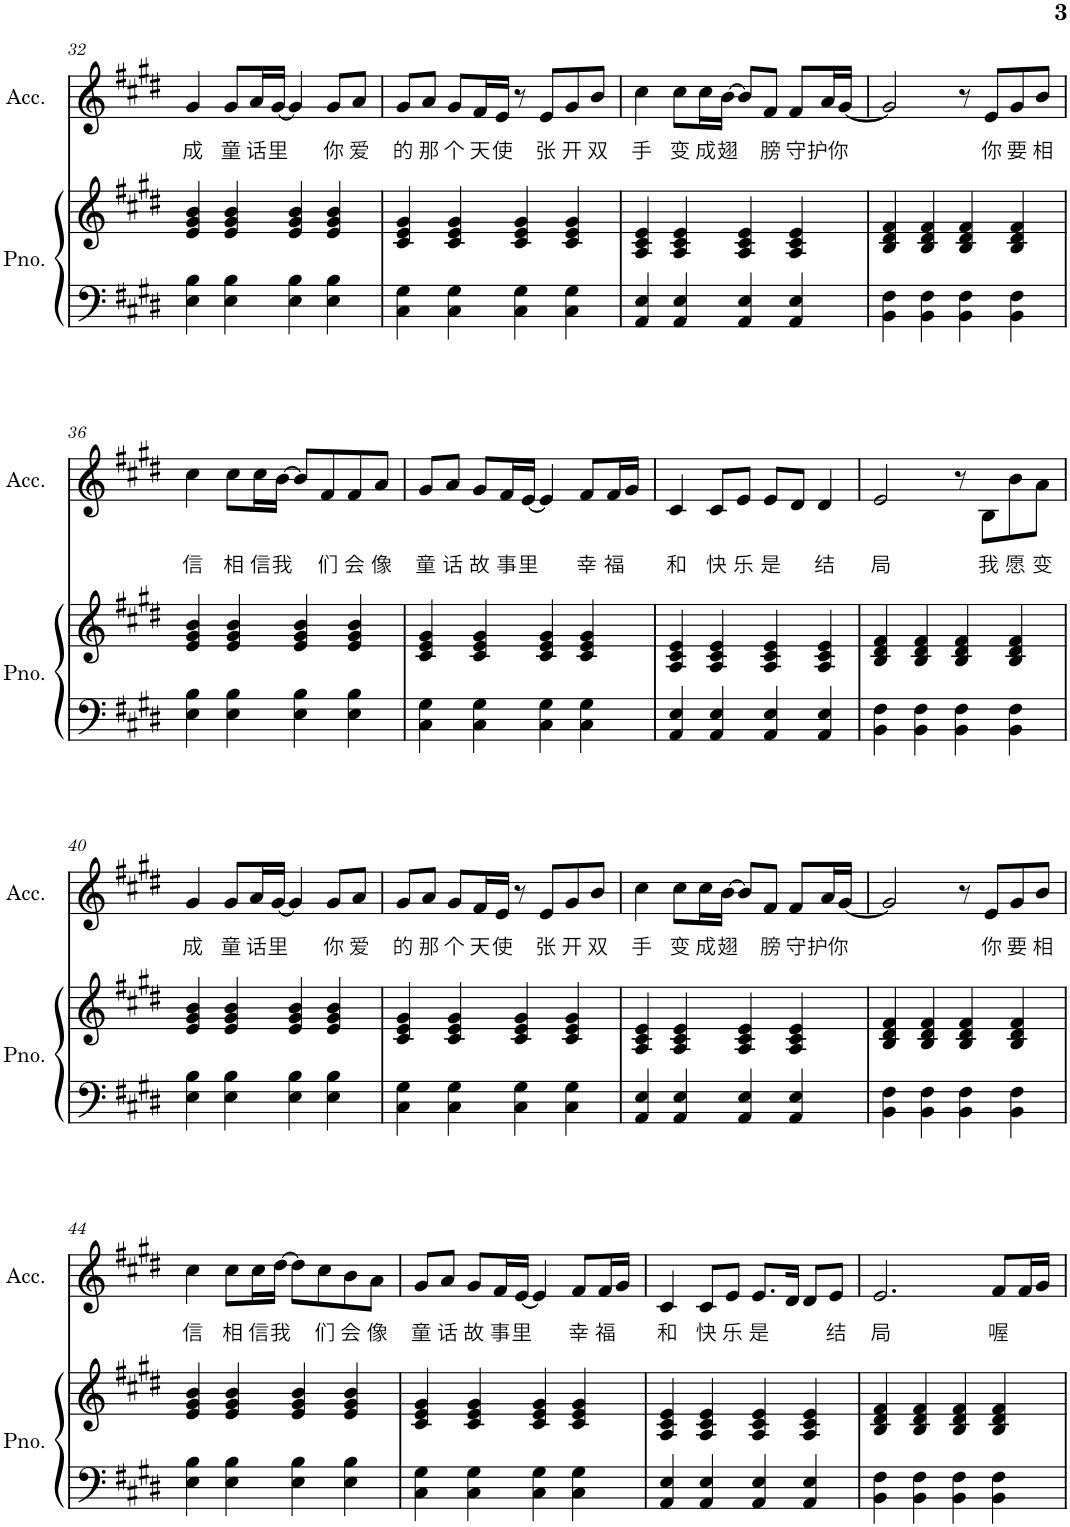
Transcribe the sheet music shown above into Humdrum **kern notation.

**kern	**kern	**kern	**text
*part2	*part2	*part1	*part1
*staff3	*staff2	*staff1	*staff1
*I"Piano	*	*I"Accordion	*
*I'Pno.	*	*I'Acc.	*
!!LO:PB:g=z
*clefF4	*clefG2	*clefG2	*
*k[f#c#g#d#]	*k[f#c#g#d#]	*k[f#c#g#d#]	*
*M4/4	*M4/4	*M4/4	*
=32	=32	=32	=32
!	!	!	!LO:LY:b
4E\ 4B\	4e/ 4g#/ 4b/	4g#/	成
!	!	!	!LO:LY:b
4E\ 4B\	4e/ 4g#/ 4b/	8g#/L	童
!	!	!	!LO:LY:b
.	.	16a/L	话
!	!	!	!LO:LY:b
.	.	[16g#/JJ	里
4E\ 4B\	4e/ 4g#/ 4b/	4g#/]	.
!	!	!	!LO:LY:b
4E\ 4B\	4e/ 4g#/ 4b/	8g#/L	你
!	!	!	!LO:LY:b
.	.	8a/J	爱
=33	=33	=33	=33
!	!	!	!LO:LY:b
4C#\ 4G#\	4c#/ 4e/ 4g#/	8g#/L	的
!	!	!	!LO:LY:b
.	.	8a/J	那
!	!	!	!LO:LY:b
4C#\ 4G#\	4c#/ 4e/ 4g#/	8g#/L	个
!	!	!	!LO:LY:b
.	.	16f#/L	天
!	!	!	!LO:LY:b
.	.	16e/JJ	使
4C#\ 4G#\	4c#/ 4e/ 4g#/	8r	.
!	!	!	!LO:LY:b
.	.	8e/L	张
!	!	!	!LO:LY:b
4C#\ 4G#\	4c#/ 4e/ 4g#/	8g#/	开
!	!	!	!LO:LY:b
.	.	8b/J	双
=34	=34	=34	=34
!	!	!	!LO:LY:b
4AA/ 4E/	4A/ 4c#/ 4e/	4cc#\	手
!	!	!	!LO:LY:b
4AA/ 4E/	4A/ 4c#/ 4e/	8cc#\L	变
!	!	!	!LO:LY:b
.	.	16cc#\L	成
!	!	!	!LO:LY:b
.	.	[16b\JJ	翅
4AA/ 4E/	4A/ 4c#/ 4e/	8b/L]	.
!	!	!	!LO:LY:b
.	.	8f#/J	膀
!	!	!	!LO:LY:b
4AA/ 4E/	4A/ 4c#/ 4e/	8f#/L	守
!	!	!	!LO:LY:b
.	.	16a/L	护你
.	.	[16g#/JJ	.
=35	=35	=35	=35
4BB\ 4F#\	4B/ 4d#/ 4f#/	2g#/]	.
4BB\ 4F#\	4B/ 4d#/ 4f#/	.	.
4BB\ 4F#\	4B/ 4d#/ 4f#/	8r	.
!	!	!	!LO:LY:b
.	.	8e/L	你
!	!	!	!LO:LY:b
4BB\ 4F#\	4B/ 4d#/ 4f#/	8g#/	要
!	!	!	!LO:LY:b
.	.	8b/J	相
!!LO:LB:g=z
=36	=36	=36	=36
!	!	!	!LO:LY:b
4E\ 4B\	4e/ 4g#/ 4b/	4cc#\	信
!	!	!	!LO:LY:b
4E\ 4B\	4e/ 4g#/ 4b/	8cc#\L	相
!	!	!	!LO:LY:b
.	.	16cc#\L	信
!	!	!	!LO:LY:b
.	.	[16b\JJ	我
4E\ 4B\	4e/ 4g#/ 4b/	8b/L]	.
!	!	!	!LO:LY:b
.	.	8f#/	们
!	!	!	!LO:LY:b
4E\ 4B\	4e/ 4g#/ 4b/	8f#/	会
!	!	!	!LO:LY:b
.	.	8a/J	像
=37	=37	=37	=37
!	!	!	!LO:LY:b
4C#\ 4G#\	4c#/ 4e/ 4g#/	8g#/L	童
!	!	!	!LO:LY:b
.	.	8a/J	话
!	!	!	!LO:LY:b
4C#\ 4G#\	4c#/ 4e/ 4g#/	8g#/L	故
!	!	!	!LO:LY:b
.	.	16f#/L	事
!	!	!	!LO:LY:b
.	.	[16e/JJ	里
4C#\ 4G#\	4c#/ 4e/ 4g#/	4e/]	.
!	!	!	!LO:LY:b
4C#\ 4G#\	4c#/ 4e/ 4g#/	8f#/L	幸
!	!	!	!LO:LY:b
.	.	16f#/L	福
.	.	16g#/JJ	.
=38	=38	=38	=38
!	!	!	!LO:LY:b
4AA/ 4E/	4A/ 4c#/ 4e/	4c#/	和
!	!	!	!LO:LY:b
4AA/ 4E/	4A/ 4c#/ 4e/	8c#/L	快
!	!	!	!LO:LY:b
.	.	8e/J	乐
!	!	!	!LO:LY:b
4AA/ 4E/	4A/ 4c#/ 4e/	8e/L	是
.	.	8d#/J	.
!	!	!	!LO:LY:b
4AA/ 4E/	4A/ 4c#/ 4e/	4d#/	结
=39	=39	=39	=39
!	!	!	!LO:LY:b
4BB\ 4F#\	4B/ 4d#/ 4f#/	2e/	局
4BB\ 4F#\	4B/ 4d#/ 4f#/	.	.
4BB\ 4F#\	4B/ 4d#/ 4f#/	8r	.
!	!	!	!LO:LY:b
.	.	8B\L	我
!	!	!	!LO:LY:b
4BB\ 4F#\	4B/ 4d#/ 4f#/	8b\	愿
!	!	!	!LO:LY:b
.	.	8a\J	变
!!LO:LB:g=z
=40	=40	=40	=40
!	!	!	!LO:LY:b
4E\ 4B\	4e/ 4g#/ 4b/	4g#/	成
!	!	!	!LO:LY:b
4E\ 4B\	4e/ 4g#/ 4b/	8g#/L	童
!	!	!	!LO:LY:b
.	.	16a/L	话
!	!	!	!LO:LY:b
.	.	[16g#/JJ	里
4E\ 4B\	4e/ 4g#/ 4b/	4g#/]	.
!	!	!	!LO:LY:b
4E\ 4B\	4e/ 4g#/ 4b/	8g#/L	你
!	!	!	!LO:LY:b
.	.	8a/J	爱
=41	=41	=41	=41
!	!	!	!LO:LY:b
4C#\ 4G#\	4c#/ 4e/ 4g#/	8g#/L	的
!	!	!	!LO:LY:b
.	.	8a/J	那
!	!	!	!LO:LY:b
4C#\ 4G#\	4c#/ 4e/ 4g#/	8g#/L	个
!	!	!	!LO:LY:b
.	.	16f#/L	天
!	!	!	!LO:LY:b
.	.	16e/JJ	使
4C#\ 4G#\	4c#/ 4e/ 4g#/	8r	.
!	!	!	!LO:LY:b
.	.	8e/L	张
!	!	!	!LO:LY:b
4C#\ 4G#\	4c#/ 4e/ 4g#/	8g#/	开
!	!	!	!LO:LY:b
.	.	8b/J	双
=42	=42	=42	=42
!	!	!	!LO:LY:b
4AA/ 4E/	4A/ 4c#/ 4e/	4cc#\	手
!	!	!	!LO:LY:b
4AA/ 4E/	4A/ 4c#/ 4e/	8cc#\L	变
!	!	!	!LO:LY:b
.	.	16cc#\L	成
!	!	!	!LO:LY:b
.	.	[16b\JJ	翅
4AA/ 4E/	4A/ 4c#/ 4e/	8b/L]	.
!	!	!	!LO:LY:b
.	.	8f#/J	膀
!	!	!	!LO:LY:b
4AA/ 4E/	4A/ 4c#/ 4e/	8f#/L	守
!	!	!	!LO:LY:b
.	.	16a/L	护你
.	.	[16g#/JJ	.
=43	=43	=43	=43
4BB\ 4F#\	4B/ 4d#/ 4f#/	2g#/]	.
4BB\ 4F#\	4B/ 4d#/ 4f#/	.	.
4BB\ 4F#\	4B/ 4d#/ 4f#/	8r	.
!	!	!	!LO:LY:b
.	.	8e/L	你
!	!	!	!LO:LY:b
4BB\ 4F#\	4B/ 4d#/ 4f#/	8g#/	要
!	!	!	!LO:LY:b
.	.	8b/J	相
!!LO:LB:g=z
=44	=44	=44	=44
!	!	!	!LO:LY:b
4E\ 4B\	4e/ 4g#/ 4b/	4cc#\	信
!	!	!	!LO:LY:b
4E\ 4B\	4e/ 4g#/ 4b/	8cc#\L	相
!	!	!	!LO:LY:b
.	.	16cc#\L	信
!	!	!	!LO:LY:b
.	.	[16dd#\JJ	我
4E\ 4B\	4e/ 4g#/ 4b/	8dd#\L]	.
!	!	!	!LO:LY:b
.	.	8cc#\	们
!	!	!	!LO:LY:b
4E\ 4B\	4e/ 4g#/ 4b/	8b\	会
!	!	!	!LO:LY:b
.	.	8a\J	像
=45	=45	=45	=45
!	!	!	!LO:LY:b
4C#\ 4G#\	4c#/ 4e/ 4g#/	8g#/L	童
!	!	!	!LO:LY:b
.	.	8a/J	话
!	!	!	!LO:LY:b
4C#\ 4G#\	4c#/ 4e/ 4g#/	8g#/L	故
!	!	!	!LO:LY:b
.	.	16f#/L	事
!	!	!	!LO:LY:b
.	.	[16e/JJ	里
4C#\ 4G#\	4c#/ 4e/ 4g#/	4e/]	.
!	!	!	!LO:LY:b
4C#\ 4G#\	4c#/ 4e/ 4g#/	8f#/L	幸
!	!	!	!LO:LY:b
.	.	16f#/L	福
.	.	16g#/JJ	.
=46	=46	=46	=46
!	!	!	!LO:LY:b
4AA/ 4E/	4A/ 4c#/ 4e/	4c#/	和
!	!	!	!LO:LY:b
4AA/ 4E/	4A/ 4c#/ 4e/	8c#/L	快
!	!	!	!LO:LY:b
.	.	8e/J	乐
!	!	!	!LO:LY:b
4AA/ 4E/	4A/ 4c#/ 4e/	8.e/L	是
.	.	16d#/Jk	.
4AA/ 4E/	4A/ 4c#/ 4e/	8d#/L	.
!	!	!	!LO:LY:b
.	.	8e/J	结
=47	=47	=47	=47
!	!	!	!LO:LY:b
4BB\ 4F#\	4B/ 4d#/ 4f#/	2.e/	局
4BB\ 4F#\	4B/ 4d#/ 4f#/	.	.
4BB\ 4F#\	4B/ 4d#/ 4f#/	.	.
!	!	!	!LO:LY:b
4BB\ 4F#\	4B/ 4d#/ 4f#/	8f#/L	喔
.	.	16f#/L	.
.	.	16g#/JJ	.
=	=	=	=
*-	*-	*-	*-
